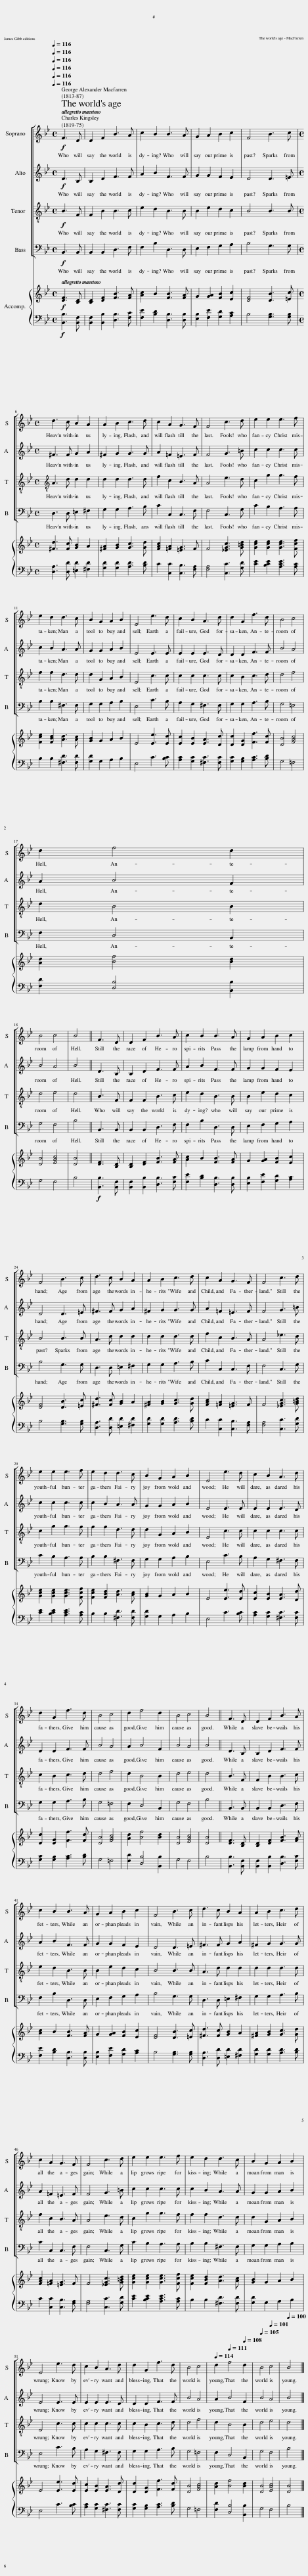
X:1
%%score [ 1 2 3 4 ] { 5 | 6 }
L:1/8
Q:1/4=116
M:4/4
I:linebreak $
K:Bb
V:1 treble
V:2 treble
V:3 treble-8
V:4 bass
V:5 treble
V:6 bass
V:1
!f! F3 D | D2 F2 B3 A | c2 B2 B3 A | G2 A2 B2 c2 | F4 B3 c |$ %5
[M:4/4] d3 c B2 A2 | A2 B2 c3 d | c2 A2 G3 F | F4 c3 d | e2 e2 e3 f |$ %10
 e2 d2 d3 c | B2 G2 A2 B2 | E4 e3 d | c2 B2 A3 d | d2 G2 f3 d | %15
 B4 c4 |$ d2 f4 d2 |$ B4 c4 | B4 || F3 D | %20
 D2 F2 B3 A | c2 B2 B3 A | G2 A2 B2 c2 |$ F4 B3 c | d3 c B2 A2 | %25
 A2 B2 c3 d | c2 A2 G3 F | F4 c3 d |$ e2 e2 e3 f | e2 d2 d3 c | %30
 B2 G2 A2 B2 | E4 e3 d | c2 B2 A3 d |$ d2 G2 f3 d | B4 c4 | %35
 d2 f4 d2 | B4 c4 | B4 || F3 D | D2 F2 B3 A |$ %40
 c2 B2 B3 A | G2 A2 B2 c2 | F4 B3 c | d3 c B2 A2 | A2 B2 c3 d |$ %45
 c2 A2 G3 F | F4 c3 d | e2 e2 e3 f | e2 d2 d3 c | B2 G2 A2 B2 |$ %50
 E4 e3 d | c2 B2 A3 d | d2 G2 f3 d | B4 c4 |[Q:1/4=114] d2[Q:1/4=111] f4[Q:1/4=108] d2 | %55
[Q:1/4=105] B4[Q:1/4=101] c4 |[Q:1/4=100] B4 |] %57
V:2
!f! D3 B, | B,2 D2 F3 F | A2 B2 F3 F | G2 G2 F2 E2 | D4 D3 =E |$ %5
[M:4/4] ^F3 F G2 A2 | ^F2 G2 G3 G | A2 =F2 =E3 F | F4 G3 =B | c2 c2 c3 c |$ %10
 c2 B2 A3 A | G2 G2 A2 B2 | E4 E3 E | E2 E2 E3 D | D2 D2 F3 F | %15
 B4 A4 |$ A2 B4 F2 |$ B4 A4 | B4 || D3 B, | %20
 B,2 D2 F3 F | A2 B2 F3 F | G2 G2 F2 E2 |$ D4 D3 =E | ^F3 F G2 A2 | %25
 ^F2 G2 G3 G | A2 =F2 =E3 F | F4 G3 =B |$ c2 c2 c3 c | c2 B2 A3 A | %30
 G2 G2 A2 B2 | E4 E3 E | E2 E2 E3 D |$ D2 D2 F3 F | B4 A4 | %35
 A2 B4 F2 | B4 A4 | B4 || D3 B, | B,2 D2 F3 F |$ %40
 A2 B2 F3 F | G2 G2 F2 E2 | D4 D3 =E | ^F3 F G2 A2 | ^F2 G2 G3 G |$ %45
 A2 =F2 =E3 F | F4 G3 =B | c2 c2 c3 c | c2 B2 A3 A | G2 G2 A2 B2 |$ %50
 E4 E3 E | E2 E2 E3 D | D2 D2 F3 F | B4 A4 | A2 B4 F2 | %55
 B4 A4 | B4 |] %57
V:3
!f! B3 F | F2 B2 B3 c | e2 d2 B3 B | B2 e2 d2 c2 | B4 B3 B |$ %5
[M:4/4][K:treble-8] A3 d d2 d2 | d2 d2 d3 d | f2 c2 B3 A | A4 e3 d | c2 g2 g3 f |$ %10
 f2 f2 d3 d | d2 G2 A2 B2 | E4 c3 c | c2 c2 c3 c | c2 B2 c3 d | %15
 d4 f4 |$ d2 B4 B2 |$ d4 e4 | d4 || B3 F | %20
 F2 F2 B3 c | e2 d2 B3 B | B2 e2 d2 c2 |$ B4 B3 B | A3 d d2 d2 | %25
 d2 d2 d3 d | f2 c2 B3 A | A4 _e3 d |$ c2 g2 g3 f | f2 f2 d3 d | %30
 d2 G2 A2 B2 | E4 c3 c | c2 c2 c3 c |$ c2 B2 c3 d | d4 f4 | %35
 d2 B4 B2 | d4 e4 | d4 || B3 F | F2 B2 B3 c |$ %40
 e2 d2 B3 B | B2 e2 d2 c2 | B4 B3 B | A3 d d2 d2 | d2 d2 d3 d |$ %45
 f2 c2 B3 A | A4 e3 d | c2 g2 g3 f | f2 f2 d3 d | d2 G2 A2 B2 |$ %50
 E4 c3 c | c2 c2 c3 c | c2 B2 c3 d | d4 f4 | d2 B4 B2 | %55
 d4 e4 | d4 |] %57
V:4
!f! B,,3 B,, | B,,2 B,,2 D,3 F, | F,2 B,2 D,3 D, | E,2 F,2 G,2 A,2 | B,4 G,3 G, |$ %5
[M:4/4] D,3 D, =E,2 ^F,2 | G,2 G,2 A,3 B, | C2 C,2 C,3 F, | F,4 C,3 G, | C2 B,2 A,3 A, |$ %10
 B,2 B,2 ^F,3 F, | G,2 G,2 A,2 B,2 | E,4 C3 B, | A,2 G,2 ^F,3 F, | G,2 G,2 A,3 B, | %15
 G,4 =F,4 |$ F,2 D,4 B,,2 |$ G,4 F,4 | B,4 || B,,3 B,, | %20
 B,,2 B,,2 D,3 F, | F,2 B,2 D,3 D, | E,2 F,2 G,2 A,2 |$ B,4 G,3 G, | D,3 D, =E,2 ^F,2 | %25
 G,2 G,2 A,3 B, | C2 C,2 C,3 F, | F,4 C,3 G, |$ C2 B,2 A,3 A, | B,2 B,2 ^F,3 F, | %30
 G,2 G,2 A,2 B,2 | E,4 C3 B, | A,2 G,2 ^F,3 F, |$ G,2 G,2 A,3 B, | G,4 =F,4 | %35
 F,2 D,4 B,,2 | G,4 F,4 | B,4 || B,,3 B,, | B,,2 B,,2 D,3 F, |$ %40
 F,2 B,2 D,3 D, | E,2 F,2 G,2 A,2 | B,4 G,3 G, | D,3 D, =E,2 ^F,2 | G,2 G,2 A,3 B, |$ %45
 C2 C,2 C,3 F, | F,4 C,3 G, | C2 B,2 A,3 A, | B,2 B,2 ^F,3 F, | G,2 G,2 A,2 B,2 |$ %50
 E,4 C3 B, | A,2 G,2 ^F,3 F, | G,2 G,2 A,3 B, | G,4 =F,4 | F,2 D,4 B,,2 | %55
 G,4 F,4 | B,4 |] %57
V:5
!f! [DF]3 [B,D] | [B,D]2 [DF]2 [FB]3 [FA] | [Ac]2 B2 [FB]3 [FA] | G2 [GA]2 [FB]2 [Ec]2 | [DF]4 [DB]3 [=Ec] |$ %5
[M:4/4] [^Fd]3 [Fc] [GB]2 A2 | [^FA]2 [GB]2 [Gc]3 [Gd] | [FAc]2 [=FA]2 [=EG]3 F | F4 [_EGc]3 [G=Bd] | [Gce]2 [Gce]2 [Gce]3 [Fcf] |$ %10
 [Fce]2 [FBd]2 [Ad]3 [Ac] | [GB]2 G2 A2 B2 | E4 [Ee]3 [Ed] | [Ec]2 [EB]2 [EA]3 [Dd] | [Dd]2 [DG]2 [Ff]3 [Fd] | %15
 [DB]4 [FAc]4 |$ [Ad]2 [Bf]4 [Bd]2 |$ [DB]4 [EAc]4 | [DB]4 || [DF]3 [B,D] | %20
 [B,D]2 [DF]2 [FB]3 [FA] | [Ac]2 B2 [FB]3 [FA] | G2 [GA]2 [FB]2 [Ec]2 |$ [DF]4 [DB]3 [=Ec] | [^Fd]3 [Fc] [GB]2 A2 | %25
 [^FA]2 [GB]2 [Gc]3 [Gd] | [FAc]2 [=FA]2 [=EG]3 F | F4 [_EGc]3 [G=Bd] |$ [Gce]2 [Gce]2 [Gce]3 [Fcf] | [Fce]2 [FBd]2 [Ad]3 [Ac] | %30
 [GB]2 G2 A2 B2 | E4 [Ee]3 [Ed] | [Ec]2 [EB]2 [EA]3 [Dd] |$ [Dd]2 [DG]2 [Ff]3 [Fd] | [DB]4 [FAc]4 | %35
 [Ad]2 [Bf]4 [Bd]2 | [DB]4 [EAc]4 | [DB]4 || [DF]3 [B,D] | [B,D]2 [DF]2 [FB]3 [FA] |$ %40
 [Ac]2 B2 [FB]3 [FA] | G2 [GA]2 [FB]2 [Ec]2 | [DF]4 [DB]3 [=Ec] | [^Fd]3 [Fc] [GB]2 A2 | [^FA]2 [GB]2 [Gc]3 [Gd] |$ %45
 [FAc]2 [=FA]2 [=EG]3 F | F4 [_EGc]3 [G=Bd] | [Gce]2 [Gce]2 [Gce]3 [Fcf] | [Fce]2 [FBd]2 [Ad]3 [Ac] | [GB]2 G2 A2 B2 |$ %50
 E4 [Ee]3 [Ed] | [Ec]2 [EB]2 [EA]3 [Dd] | [Dd]2 [DG]2 [Ff]3 [Fd] | [DB]4 [FAc]4 | [Ad]2 [Bf]4 [Bd]2 | %55
 [DB]4 [EAc]4 | [DB]4 |] %57
V:6
!f! [B,,B,]3 [B,,F,] | [B,,F,]2 [B,,B,]2 [D,B,]3 [F,C] | [F,E]2 [B,D]2 [D,B,]3 [D,B,] | [E,B,]2 [F,E]2 [G,D]2 [A,C]2 | B,4 [G,B,]3 [G,B,] |$ %5
[M:4/4] [D,A,]3 [D,D] [=E,D]2 [^F,D]2 | [G,D]2 [G,D]2 [A,D]3 [B,D] | C2 [C,C]2 [C,B,]3 [F,A,] | [F,A,]4 [C,C]3 [G,D] | [CE]2 [B,CE]2 [A,CE]3 [A,C] |$ %10
 B,2 B,2 [^F,D]3 [F,D] | [G,D]2 G,2 A,2 B,2 | E,4 C3 [B,C] | [A,C]2 [G,C]2 [^F,C]3 [F,C] | [G,C]2 [G,B,]2 [A,C]3 [B,D] | %15
 G,4 =F,4 |$ [F,D]2 [D,B,]4 [B,,B,]2 |$ G,4 F,4 | B,4 ||!f! [B,,B,]3 [B,,F,] | %20
 [B,,F,]2 [B,,B,]2 [D,B,]3 [F,C] | [F,E]2 [B,D]2 [D,B,]3 [D,B,] | [E,B,]2 [F,E]2 [G,D]2 [A,C]2 |$ B,4 [G,B,]3 [G,B,] | [D,A,]3 [D,D] [=E,D]2 [^F,D]2 | %25
 [G,D]2 [G,D]2 [A,D]3 [B,D] | C2 [C,C]2 [C,B,]3 [F,A,] | [F,A,]4 [C,C]3 [G,D] |$ [CE]2 [B,CE]2 [A,CE]3 [A,C] | B,2 B,2 [^F,D]3 [F,D] | %30
 [G,D]2 G,2 A,2 B,2 | E,4 C3 [B,C] | [A,C]2 [G,C]2 [^F,C]3 [F,C] |$ [G,C]2 [G,B,]2 [A,C]3 [B,D] | G,4 =F,4 | %35
 [F,D]2 [D,B,]4 [B,,B,]2 | G,4 F,4 | B,4 || [B,,B,]3 [B,,F,] | [B,,F,]2 [B,,B,]2 [D,B,]3 [F,C] |$ %40
 [F,E]2 [B,D]2 [D,B,]3 [D,B,] | [E,B,]2 [F,E]2 [G,D]2 [A,C]2 | B,4 [G,B,]3 [G,B,] | [D,A,]3 [D,D] [=E,D]2 [^F,D]2 | [G,D]2 [G,D]2 [A,D]3 [B,D] |$ %45
 C2 [C,C]2 [C,B,]3 [F,A,] | [F,A,]4 [C,C]3 [G,D] | [CE]2 [B,CE]2 [A,CE]3 [A,C] | B,2 B,2 [^F,D]3 [F,D] | [G,D]2 G,2 A,2 B,2 |$ %50
 E,4 C3 [B,C] | [A,C]2 [G,C]2 [^F,C]3 [F,C] | [G,C]2 [G,B,]2 [A,C]3 [B,D] | G,4 =F,4 | [F,D]2 [D,B,]4 [B,,B,]2 | %55
 G,4 F,4 | B,4 |] %57
